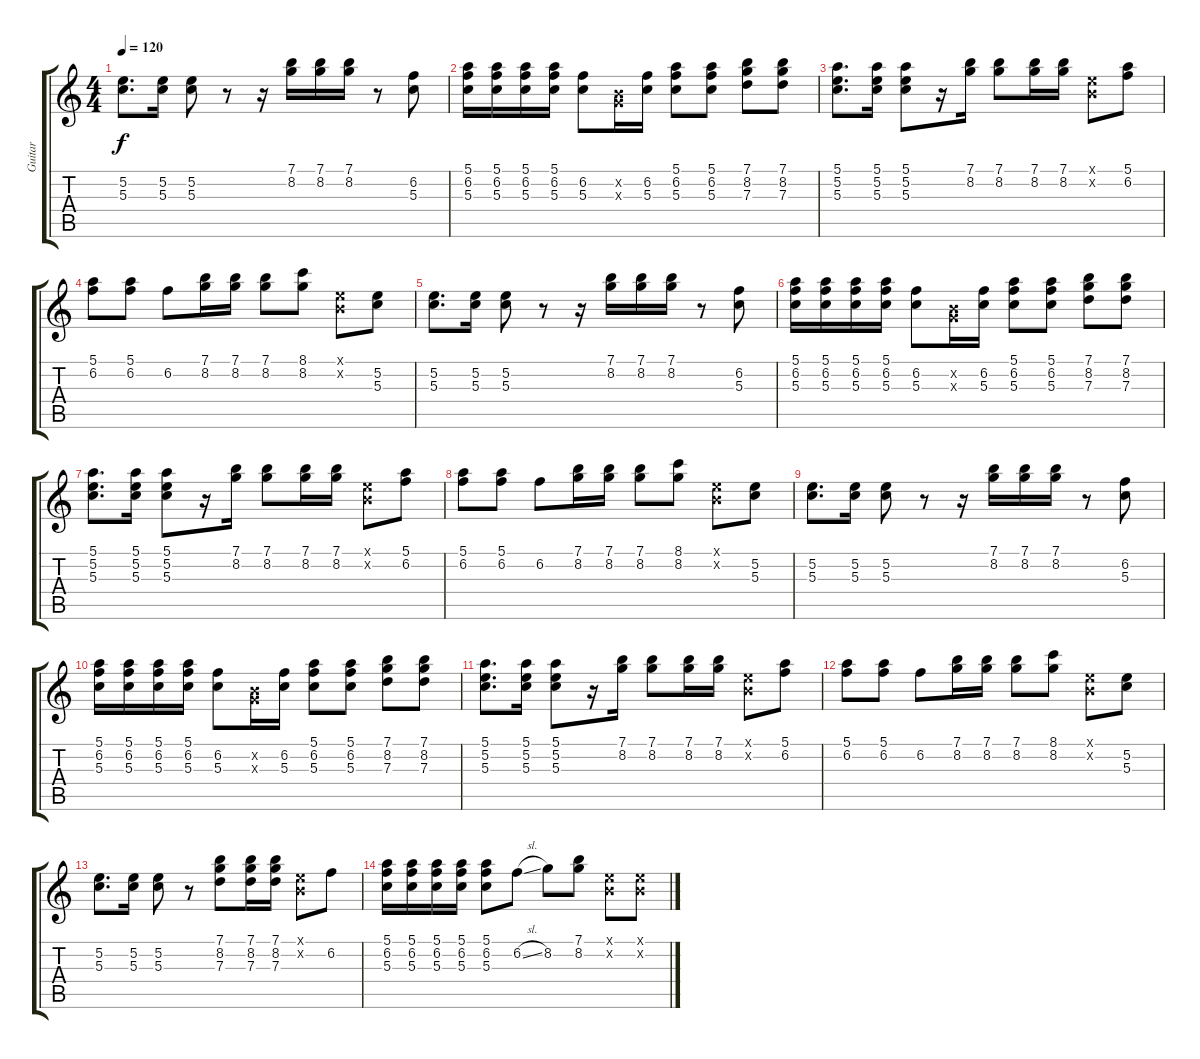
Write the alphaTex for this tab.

\track ("Guitar" "Guitar") {instrument electricguitarclean}
\staff {score tabs}
\tuning (E4 B3 G3 D3 A2 E2) {hide}
\ts (4 4)
\tempo 120
\clef g2
\ks c
(5.2 5.3).8{d dy f} (5.2 5.3).16 (5.2 5.3).8 r.8 r.16 (7.1 8.2).16 (7.1 8.2).16 (7.1 8.2).16 r.8 (6.2 5.3).8 |
(5.1 6.2 5.3).16 (5.1 6.2 5.3).16 (5.1 6.2 5.3).16 (5.1 6.2 5.3).16 (6.2 5.3).8 (0.2{x} 0.3{x}).16 (6.2 5.3).16 (5.1 6.2 5.3).8 (5.1 6.2 5.3).8 (7.1 8.2 7.3).8 (7.1 8.2 7.3).8 |
(5.1 5.2 5.3).8{d} (5.1 5.2 5.3).16 (5.1 5.2 5.3).8 r.16 (7.1 8.2).16 (7.1 8.2).8 (7.1 8.2).16 (7.1 8.2).16 (0.1{x} 0.2{x}).8 (5.1 6.2).8 |
(5.1 6.2).8 (5.1 6.2).8 6.2.8 (7.1 8.2).16 (7.1 8.2).16 (7.1 8.2).8 (8.1 8.2).8 (0.1{x} 0.2{x}).8 (5.2 5.3).8 |
(5.2 5.3).8{d} (5.2 5.3).16 (5.2 5.3).8 r.8 r.16 (7.1 8.2).16 (7.1 8.2).16 (7.1 8.2).16 r.8 (6.2 5.3).8 |
(5.1 6.2 5.3).16 (5.1 6.2 5.3).16 (5.1 6.2 5.3).16 (5.1 6.2 5.3).16 (6.2 5.3).8 (0.2{x} 0.3{x}).16 (6.2 5.3).16 (5.1 6.2 5.3).8 (5.1 6.2 5.3).8 (7.1 8.2 7.3).8 (7.1 8.2 7.3).8 |
(5.1 5.2 5.3).8{d} (5.1 5.2 5.3).16 (5.1 5.2 5.3).8 r.16 (7.1 8.2).16 (7.1 8.2).8 (7.1 8.2).16 (7.1 8.2).16 (0.1{x} 0.2{x}).8 (5.1 6.2).8 |
(5.1 6.2).8 (5.1 6.2).8 6.2.8 (7.1 8.2).16 (7.1 8.2).16 (7.1 8.2).8 (8.1 8.2).8 (0.1{x} 0.2{x}).8 (5.2 5.3).8 |
(5.2 5.3).8{d} (5.2 5.3).16 (5.2 5.3).8 r.8 r.16 (7.1 8.2).16 (7.1 8.2).16 (7.1 8.2).16 r.8 (6.2 5.3).8 |
(5.1 6.2 5.3).16 (5.1 6.2 5.3).16 (5.1 6.2 5.3).16 (5.1 6.2 5.3).16 (6.2 5.3).8 (0.2{x} 0.3{x}).16 (6.2 5.3).16 (5.1 6.2 5.3).8 (5.1 6.2 5.3).8 (7.1 8.2 7.3).8 (7.1 8.2 7.3).8 |
(5.1 5.2 5.3).8{d} (5.1 5.2 5.3).16 (5.1 5.2 5.3).8 r.16 (7.1 8.2).16 (7.1 8.2).8 (7.1 8.2).16 (7.1 8.2).16 (0.1{x} 0.2{x}).8 (5.1 6.2).8 |
(5.1 6.2).8 (5.1 6.2).8 6.2.8 (7.1 8.2).16 (7.1 8.2).16 (7.1 8.2).8 (8.1 8.2).8 (0.1{x} 0.2{x}).8 (5.2 5.3).8 |
(5.2 5.3).8{d} (5.2 5.3).16 (5.2 5.3).8 r.8 (7.1 8.2 7.3).8 (7.1 8.2 7.3).16 (7.1 8.2 7.3).16 (0.1{x} 0.2{x}).8 6.2.8 |
(5.1 6.2 5.3).16 (5.1 6.2 5.3).16 (5.1 6.2 5.3).16 (5.1 6.2 5.3).16 (5.1 6.2 5.3).8 6.2{sl}.8 8.2.8 (7.1 8.2).8 (0.1{x} 0.2{x}).8 (0.1{x} 0.2{x}).8
